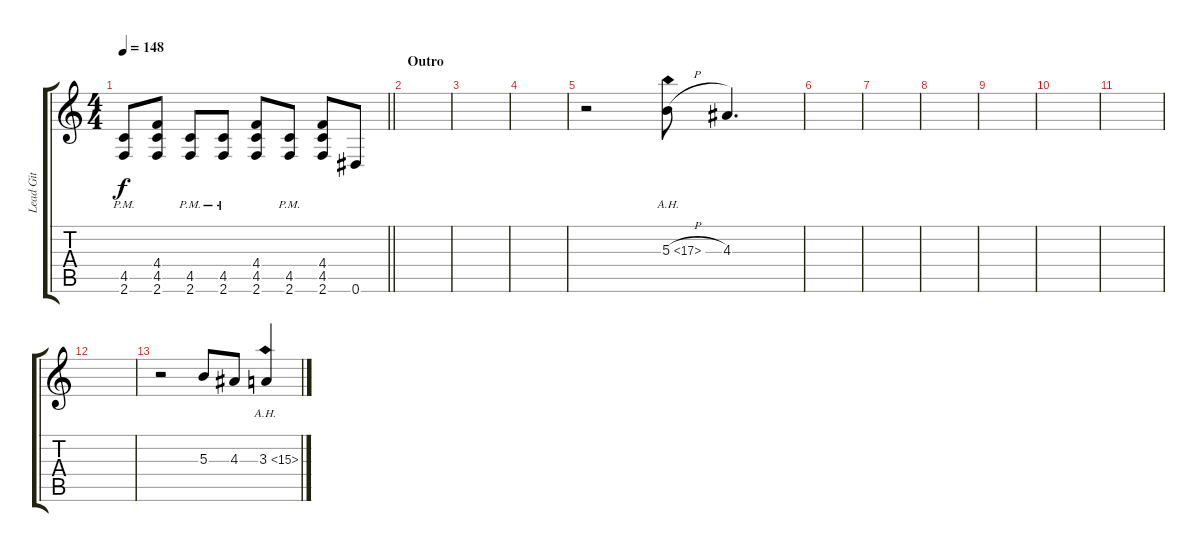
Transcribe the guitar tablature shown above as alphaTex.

\track ("Lead Git" "Lead Git") {instrument distortionguitar}
\staff {score tabs}
\tuning (Eb4 Bb3 Gb3 Db3 Ab2 Eb2) {hide}
\ts (4 4)
\tempo 148
\clef g2
\barLineRight lightlight
\ks c
(4.5{pm} 2.6{pm}).8{dy f} (4.4 4.5 2.6).8 (4.5{pm} 2.6{pm}).8 (4.5{pm} 2.6{pm}).8 (4.4 4.5 2.6).8 (4.5{pm} 2.6{pm}).8 (4.4 4.5 2.6).8 0.6.8 |
\section ("" "Outro")
|
|
|
r.2 5.3{ah 12 h}.8 4.3.4{d} |
|
|
|
|
|
|
|
r.2 5.3.8 4.3.8 3.3{ah 12}.4
